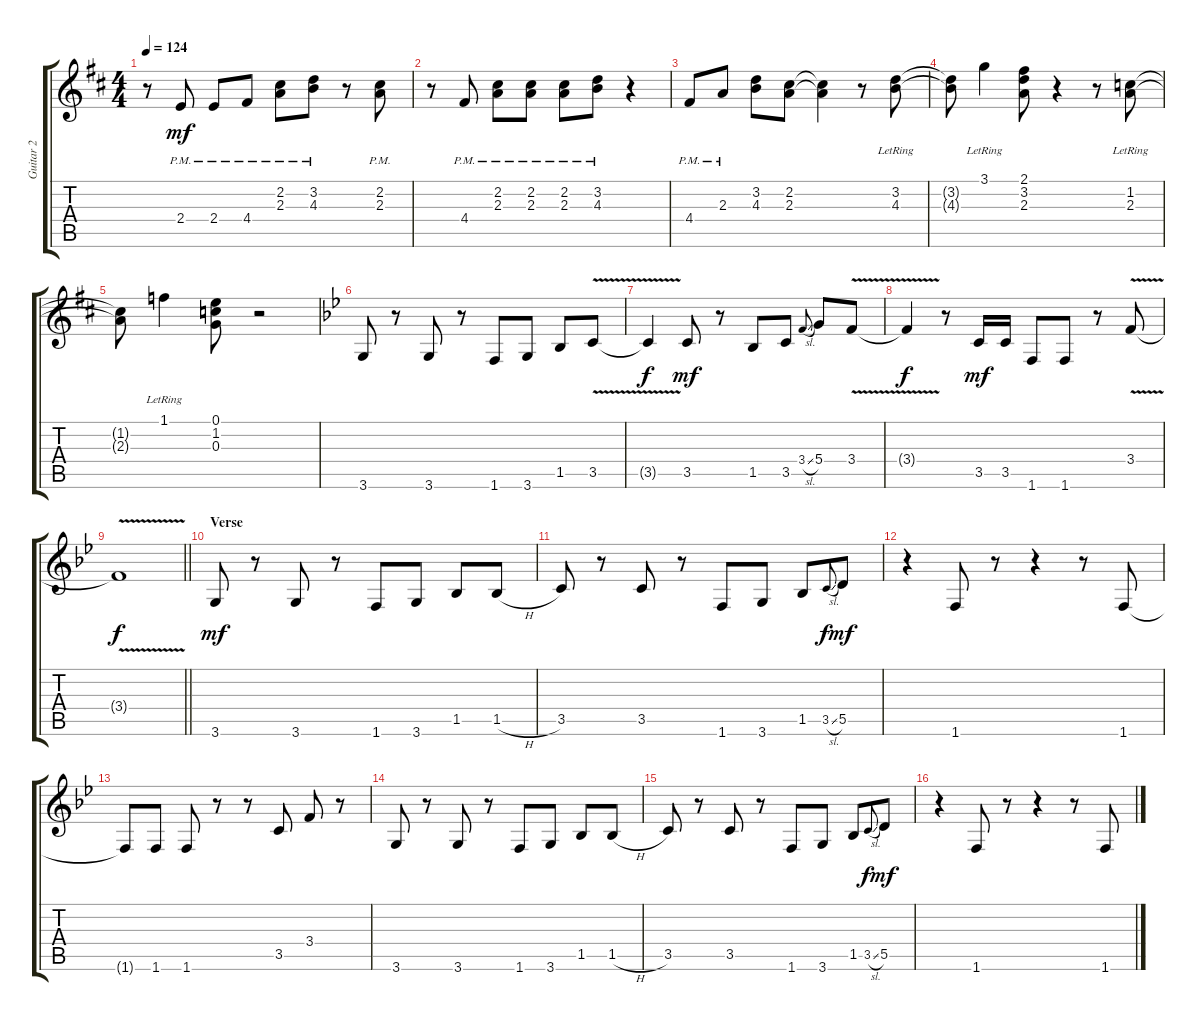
\track ("Guitar 2" "Guitar 2") {instrument electricguitarclean}
\staff {score tabs}
\tuning (E4 B3 G3 D3 A2 E2) {hide}
\ts (4 4)
\tempo 124
\clef g2
\ks d
r.8{dy mf} 2.4{pm}.8 2.4{pm}.8 4.4{pm}.8 (2.2{pm} 2.3{pm}).8 (3.2{pm} 4.3{pm}).8 r.8 (2.2{pm} 2.3{pm}).8 |
r.8 4.4{pm}.8 (2.2{pm} 2.3{pm}).8 (2.2{pm} 2.3{pm}).8 (2.2{pm} 2.3{pm}).8 (3.2{pm} 4.3{pm}).8 r.4 |
4.4{pm}.8 2.3{pm}.8 (3.2 4.3).8 (2.2 2.3).8 (2.2{t} 2.3{t}).4 r.8 (3.2{lr} 4.3{lr}).8 |
(3.2{t} 4.3{t}).8 3.1{lr}.4 (2.1 3.2 2.3).8 r.4 r.8 (1.2{lr} 2.3{lr}).8 |
(1.2{t} 2.3{t}).8 1.1{lr}.4 (0.1 1.2 0.3).8 r.2 |
\ks gminor
3.6.8 r.8 3.6.8 r.8 1.6.8 3.6.8 1.5.8 3.5{v}.8 |
3.5{t}.4{dy f} 3.5.8{dy mf} r.8 1.5.8 3.5.8 3.4{sl}.8{gr onbeat} 5.4.8 3.4{v}.8 |
3.4{t}.4{dy f} r.8 3.5.16{dy mf} 3.5.16 1.6.8 1.6.8 r.8 3.4{v}.8 |
\barLineRight lightlight
3.4{t}.1{dy f} |
\section ("" "Verse")
3.6.8{dy mf} r.8 3.6.8 r.8 1.6.8 3.6.8 1.5.8 1.5{h}.8 |
3.5.8 r.8 3.5.8 r.8 1.6.8 3.6.8 1.5.8 3.5{sl}.8{gr onbeat dy f} 5.5.8{dy mf} |
r.4 1.6.8 r.8 r.4 r.8 1.6.8 |
1.6{t}.8 1.6.8 1.6.8 r.8 r.8 3.5.8 3.4.8 r.8 |
3.6.8 r.8 3.6.8 r.8 1.6.8 3.6.8 1.5.8 1.5{h}.8 |
3.5.8 r.8 3.5.8 r.8 1.6.8 3.6.8 1.5.8 3.5{sl}.8{gr onbeat dy f} 5.5.8{dy mf} |
r.4 1.6.8 r.8 r.4 r.8 1.6.8
